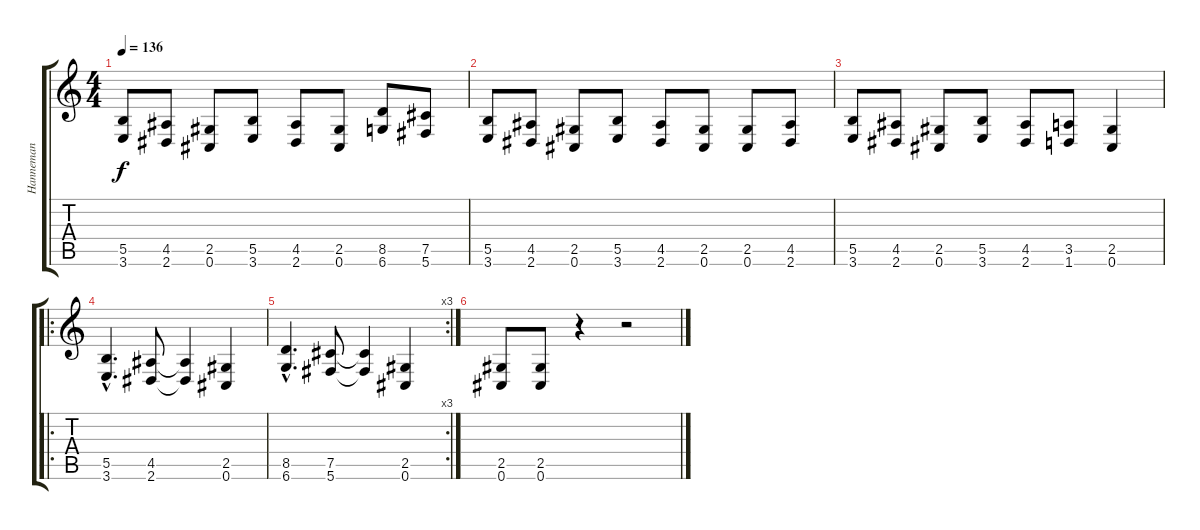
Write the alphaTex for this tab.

\track ("Hanneman" "Hanneman") {instrument overdrivenguitar}
\staff {score tabs}
\tuning (Db4 Ab3 E3 B2 Gb2 Db2) {hide}
\ts (4 4)
\tempo 136
\clef g2
\ks c
(5.5 3.6).8{dy f} (4.5 2.6).8 (2.5 0.6).8 (5.5 3.6).8 (4.5 2.6).8 (2.5 0.6).8 (8.5 6.6).8 (7.5 5.6).8 |
(5.5 3.6).8 (4.5 2.6).8 (2.5 0.6).8 (5.5 3.6).8 (4.5 2.6).8 (2.5 0.6).8 (2.5 0.6).8 (4.5 2.6).8 |
(5.5 3.6).8 (4.5 2.6).8 (2.5 0.6).8 (5.5 3.6).8 (4.5 2.6).8 (3.5 1.6).8 (2.5 0.6).4 |
\ro
(5.5{hac} 3.6{hac}).4{d} (4.5 2.6).8 (4.5{t} 2.6{t}).4 (2.5 0.6).4 |
\rc 3
(8.5{hac} 6.6{hac}).4{d} (7.5 5.6).8 (7.5{t} 5.6{t}).4 (2.5 0.6).4 |
(2.5 0.6).8 (2.5 0.6).8 r.4 r.2
